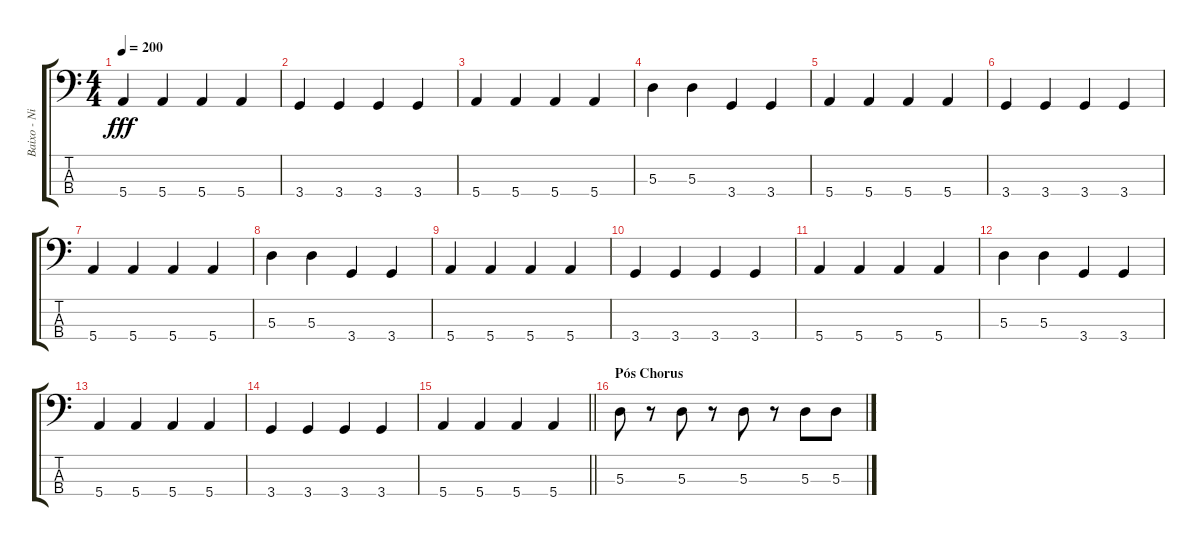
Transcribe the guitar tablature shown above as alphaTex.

\track ("Baixo - Nikola" "Baixo - Ni") {instrument electricbasspick}
\staff {score tabs}
\tuning (G2 D2 A1 E1) {hide}
\ts (4 4)
\tempo 200
\clef f4
\ks c
5.4.4{dy fff} 5.4.4 5.4.4 5.4.4 |
3.4.4 3.4.4 3.4.4 3.4.4 |
5.4.4 5.4.4 5.4.4 5.4.4 |
5.3.4 5.3.4 3.4.4 3.4.4 |
5.4.4 5.4.4 5.4.4 5.4.4 |
3.4.4 3.4.4 3.4.4 3.4.4 |
5.4.4 5.4.4 5.4.4 5.4.4 |
5.3.4 5.3.4 3.4.4 3.4.4 |
5.4.4 5.4.4 5.4.4 5.4.4 |
3.4.4 3.4.4 3.4.4 3.4.4 |
5.4.4 5.4.4 5.4.4 5.4.4 |
5.3.4 5.3.4 3.4.4 3.4.4 |
5.4.4 5.4.4 5.4.4 5.4.4 |
3.4.4 3.4.4 3.4.4 3.4.4 |
\barLineRight lightlight
5.4.4 5.4.4 5.4.4 5.4.4 |
\section ("" "Pós Chorus")
5.3.8 r.8 5.3.8 r.8 5.3.8 r.8 5.3.8 5.3.8
